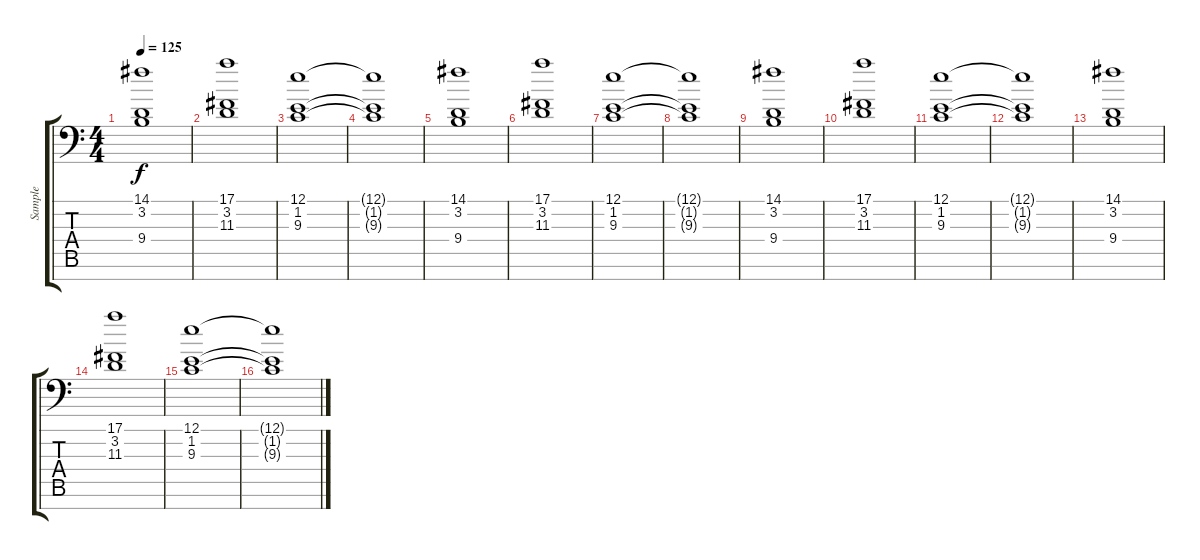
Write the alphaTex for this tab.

\track ("Sample" "Sample") {instrument stringensemble2}
\staff {score tabs}
\tuning (E4 B3 G3 D3 A2 E2 C-1) {hide}
\ts (4 4)
\tempo 125
\clef f4
\ks c
(14.1 3.2 9.4).1{dy f} |
(17.1 3.2 11.3).1 |
(12.1 1.2 9.3).1 |
(12.1{t} 1.2{t} 9.3{t}).1 |
(14.1 3.2 9.4).1 |
(17.1 3.2 11.3).1 |
(12.1 1.2 9.3).1 |
(12.1{t} 1.2{t} 9.3{t}).1 |
(14.1 3.2 9.4).1 |
(17.1 3.2 11.3).1 |
(12.1 1.2 9.3).1 |
(12.1{t} 1.2{t} 9.3{t}).1 |
(14.1 3.2 9.4).1 |
(17.1 3.2 11.3).1 |
(12.1 1.2 9.3).1 |
(12.1{t} 1.2{t} 9.3{t}).1
